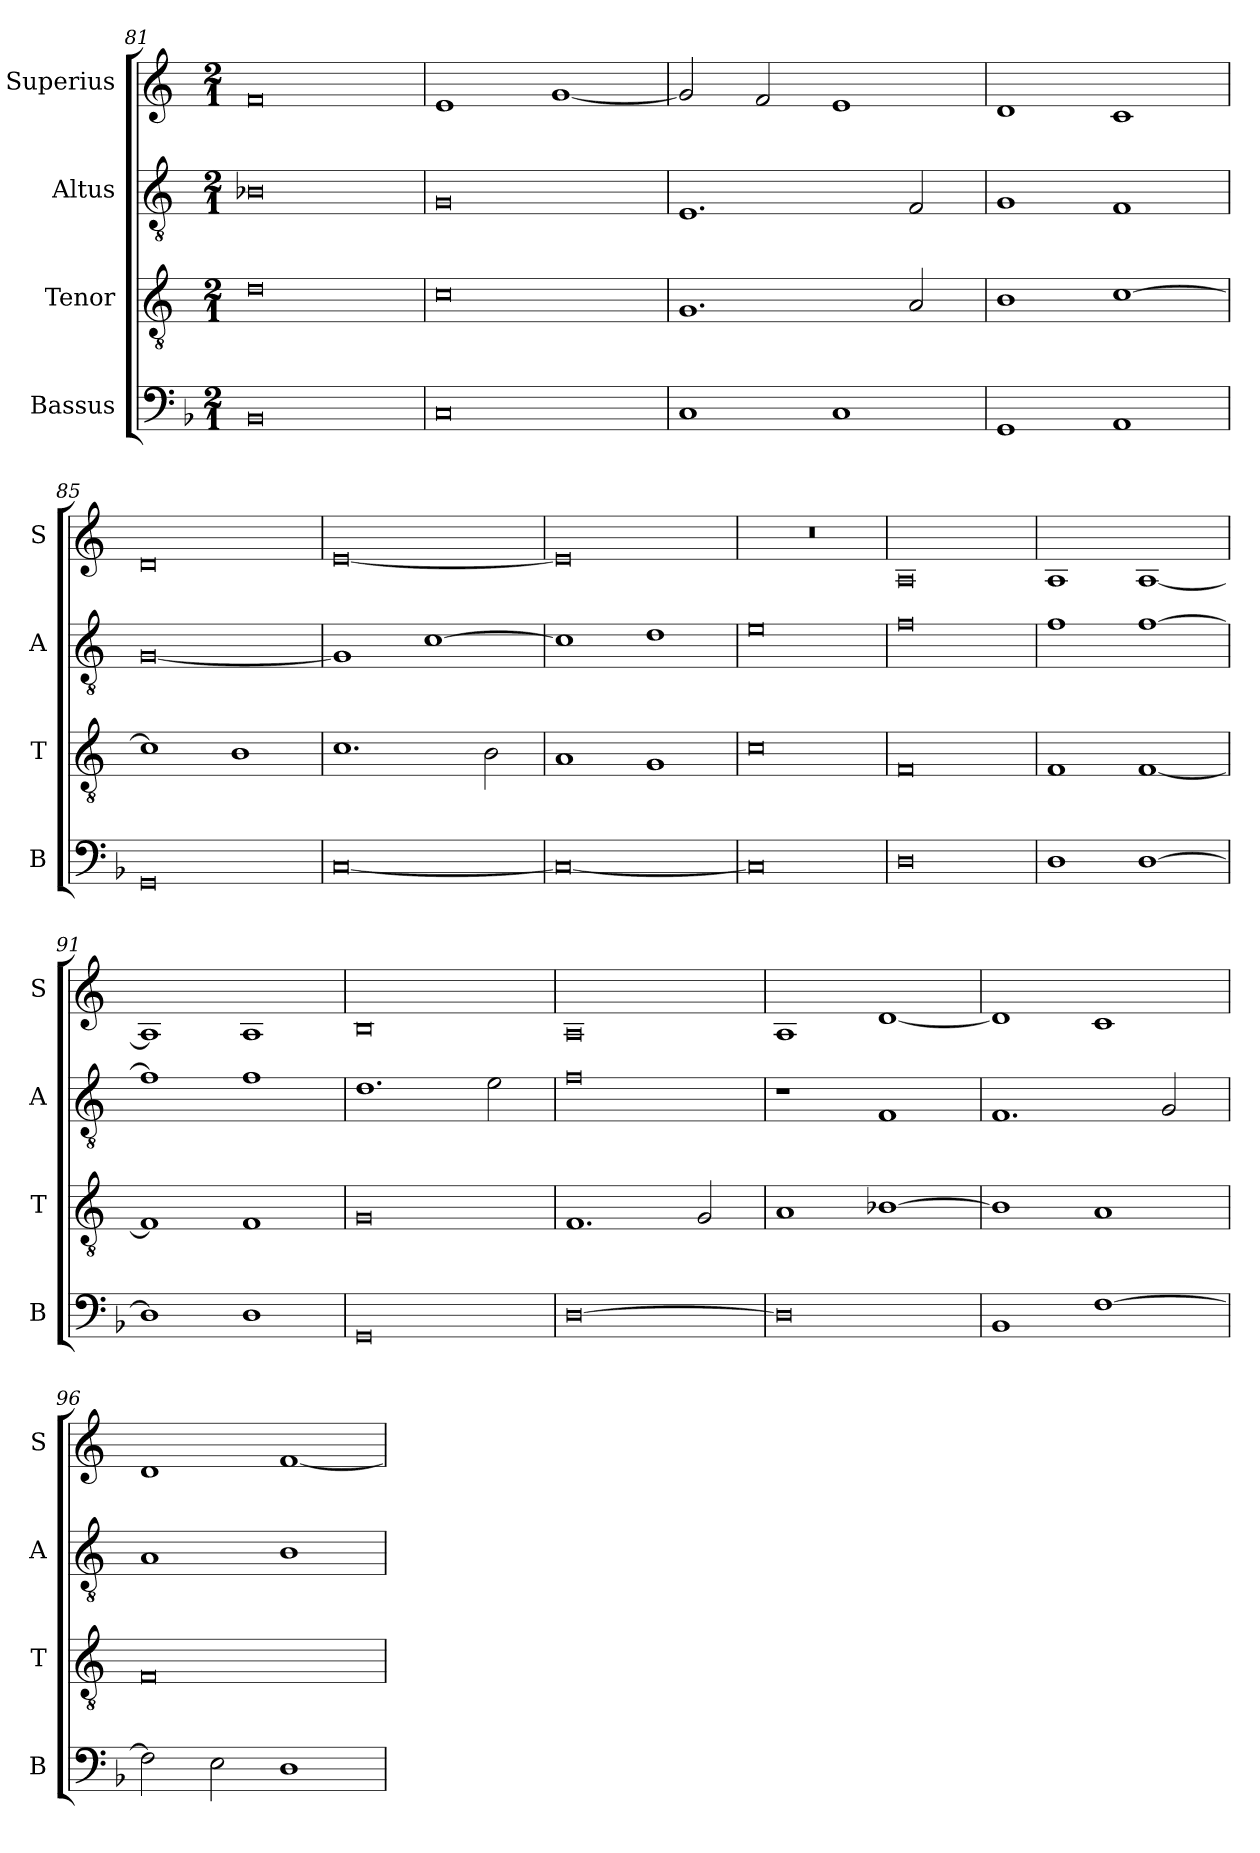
**kern	**kern	**kern	**kern
*part4	*part3	*part2	*part1
*staff4	*staff3	*staff2	*staff1
*I"Bassus	*I"Tenor	*I"Altus	*I"Superius
*I'B	*I'T	*I'A	*I'S
*clefF4	*clefGv2	*clefGv2	*clefG2
*k[b-]	*k[]	*k[]	*k[]
*M2/1	*M2/1	*M2/1	*M2/1
=81	=81	=81	=81
0BB-	0d	0B-X	0f
=82	=82	=82	=82
0C	0c	0G	1e
.	.	.	[1g
=83	=83	=83	=83
1C	1.G	1.E	2g/]
.	.	.	2f/
1C	.	.	1e
.	2A/	2F/	.
=84	=84	=84	=84
1GG	1B	1G	1d
1AA	[1c	1F	1c
=85	=85	=85	=85
0GG	1c]	[0G	0d
.	1B	.	.
=86	=86	=86	=86
[0C	1.c	1G]	[0e
.	.	[1c	.
.	2B\	.	.
=87	=87	=87	=87
0C_	1A	1c]	0e]
.	1G	1d	.
=88	=88	=88	=88
0C]	0c	0e	0r
=89	=89	=89	=89
0D	0F	0f	0A
=90	=90	=90	=90
1D	1F	1f	1A
[1D	[1F	[1f	[1A
=91	=91	=91	=91
1D]	1F]	1f]	1A]
1D	1F	1f	1A
=92	=92	=92	=92
0GG	0G	1.d	0B
.	.	2e\	.
=93	=93	=93	=93
[0D	1.F	0f	0A
.	2G/	.	.
=94	=94	=94	=94
0D]	1A	1r	1A
.	[1B-X	1F	[1d
=95	=95	=95	=95
1BB-	1B-]	1.F	1d]
[1F	1A	.	1c
.	.	2G/	.
=96	=96	=96	=96
2F\]	0F	1A	1d
2E\	.	.	.
1D	.	1B	[1f
=	=	=	=
*-	*-	*-	*-
